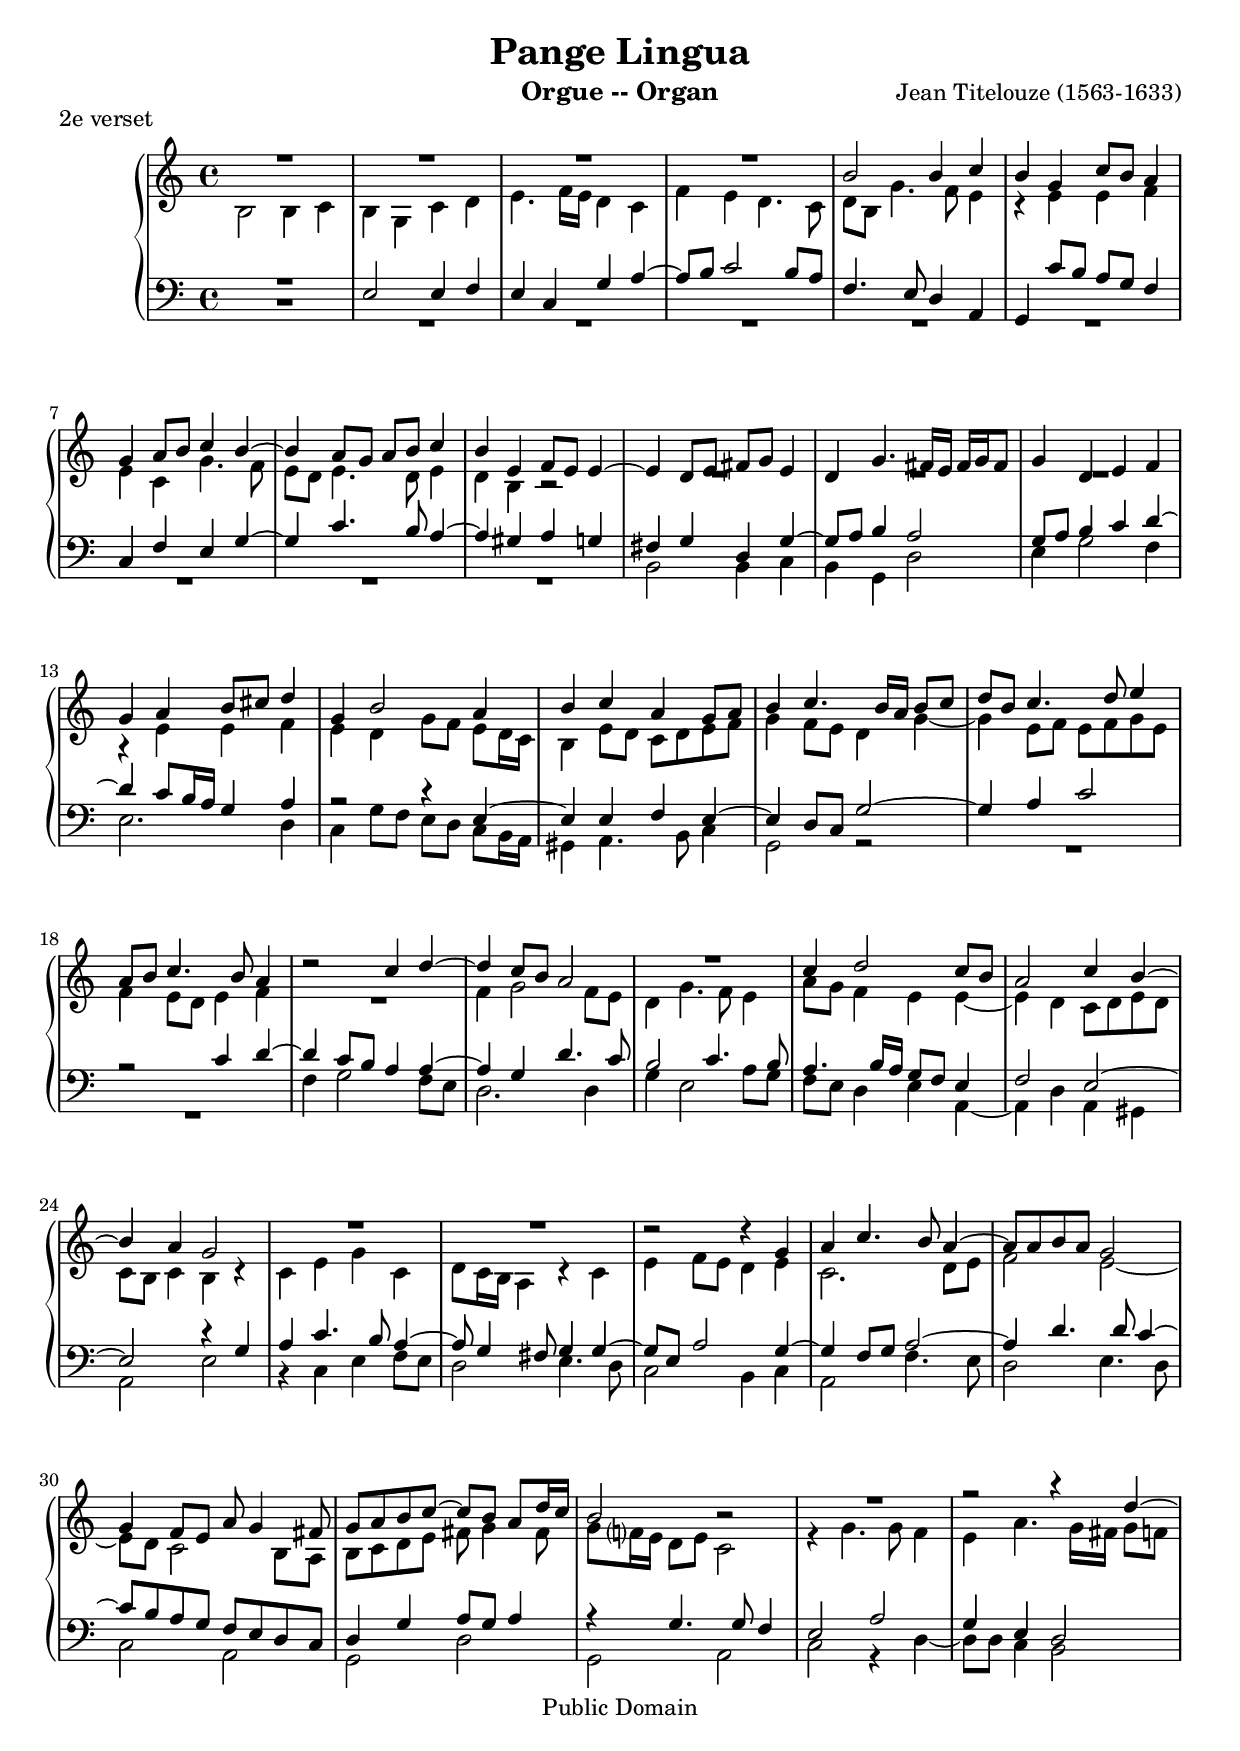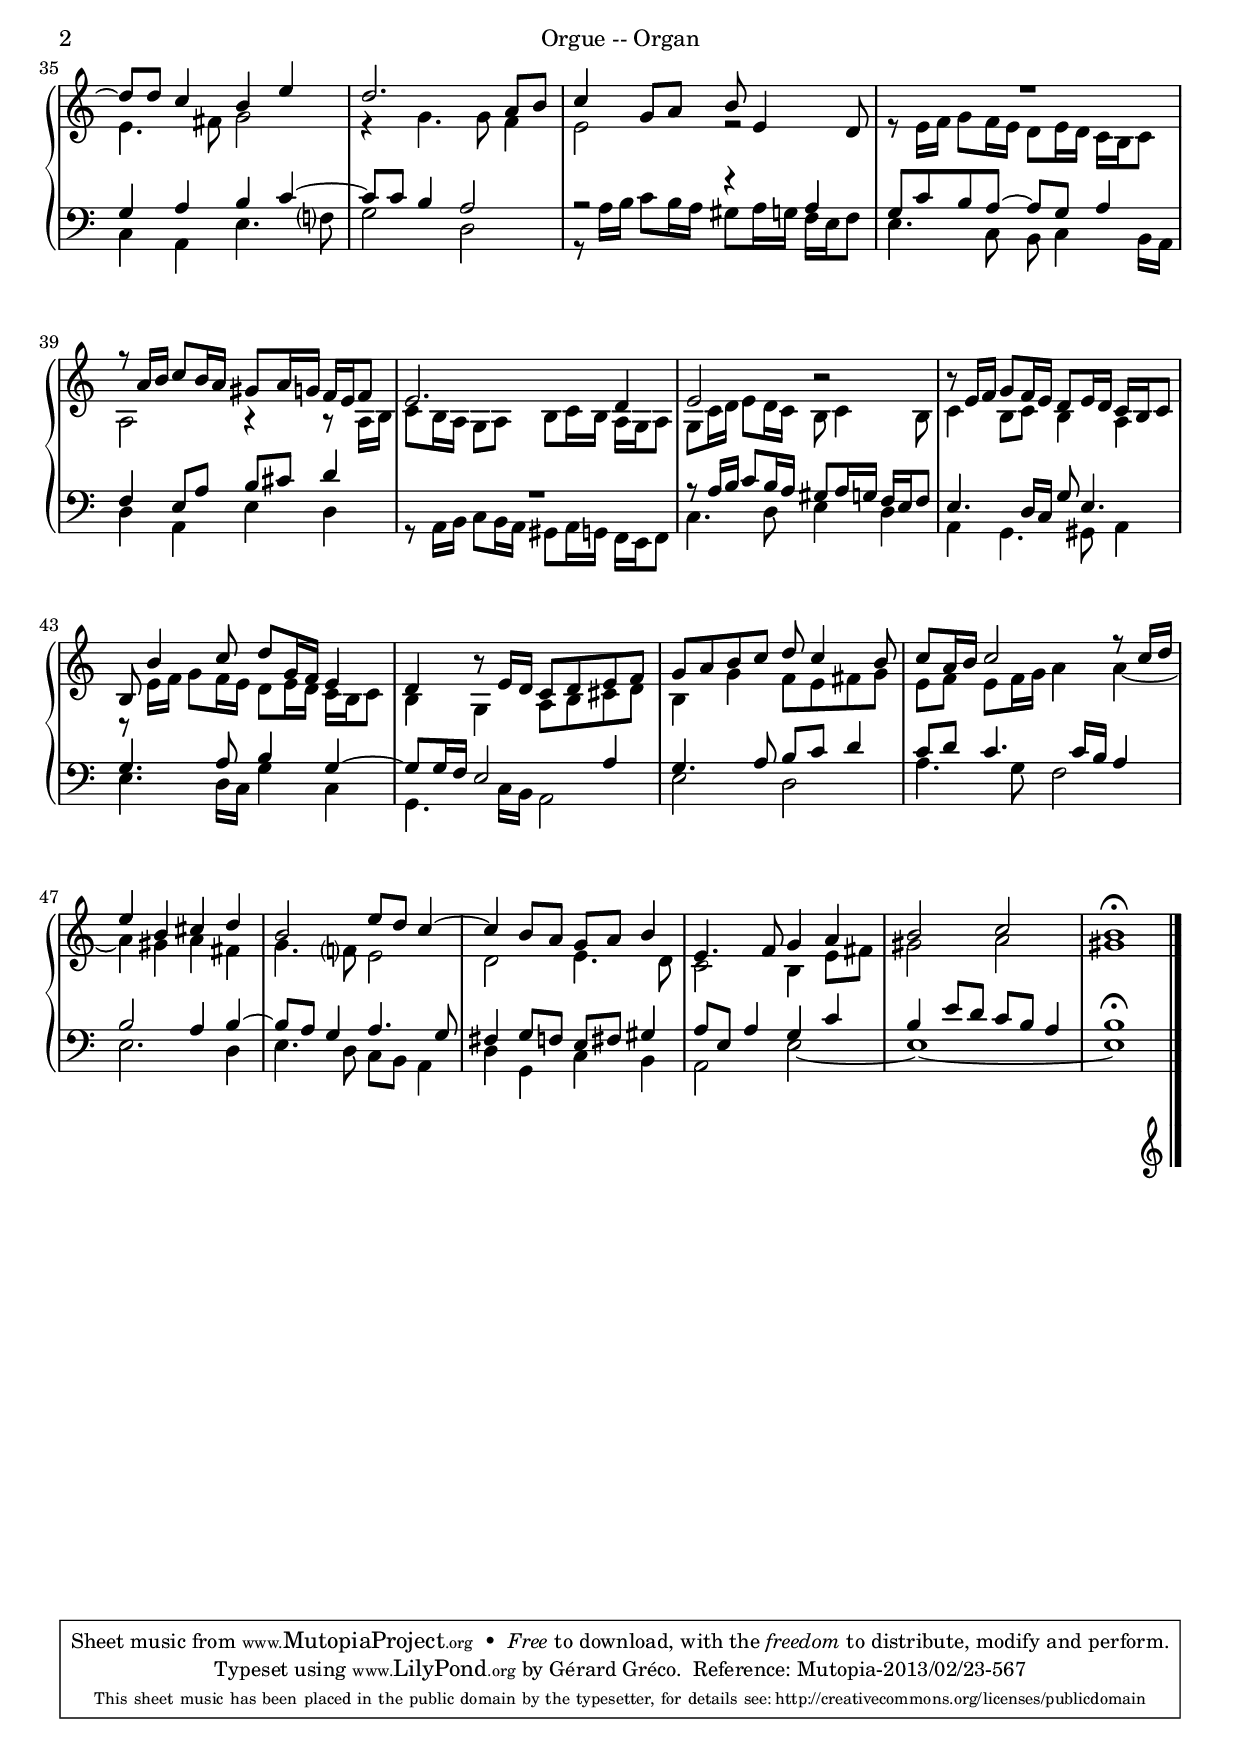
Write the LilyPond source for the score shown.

\version "2.16.1"
\include "italiano.ly"

%% Version 1.0

\header{
    title = "Pange Lingua"
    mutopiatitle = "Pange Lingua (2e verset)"
    subtitle = ""
    piece = "2e verset"
    instrument = "Orgue -- Organ"
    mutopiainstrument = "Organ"
    composer = "Jean Titelouze (1563-1633)"
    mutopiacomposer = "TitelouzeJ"
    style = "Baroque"
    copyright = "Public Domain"
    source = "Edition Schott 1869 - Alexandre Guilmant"
    opus = ""
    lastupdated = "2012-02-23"
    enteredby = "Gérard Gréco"
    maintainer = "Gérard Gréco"

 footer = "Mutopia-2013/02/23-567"
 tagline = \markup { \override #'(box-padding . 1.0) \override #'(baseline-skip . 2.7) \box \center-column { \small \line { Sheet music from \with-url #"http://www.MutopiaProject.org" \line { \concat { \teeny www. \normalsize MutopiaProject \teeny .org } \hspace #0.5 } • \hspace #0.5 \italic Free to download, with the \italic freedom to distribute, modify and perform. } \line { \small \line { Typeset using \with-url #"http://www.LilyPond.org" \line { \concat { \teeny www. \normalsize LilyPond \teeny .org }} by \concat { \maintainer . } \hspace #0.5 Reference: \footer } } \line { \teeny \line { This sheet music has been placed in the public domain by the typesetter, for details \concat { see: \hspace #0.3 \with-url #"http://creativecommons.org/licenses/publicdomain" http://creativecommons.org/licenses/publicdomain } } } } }
}

global = {
  \key do \major
  \time 4/4
}

soprano =  \relative do'' {
  R1 R1 R1 R1
  si2 si4 do4
  si4 sol4 do8 [ si8 ] la4
  sol4 la8 [ si8 ] do4 si4 ~
  si4 la8 [ sol8 ] la8 [ si8 ] do4
  si4 mi,4 fa8 [ mi8 ] mi4 ~
  mi4 re8 [ mi8 ] fad8 [ sol8 ] mi4
  re4 sol4. fad16 [ mi16 ] fad16 [ sol16 fad8 ]
  sol4 re4 mi4 fa4
  sol4 la4 si8 [ dod8 ] re4
  sol,4 si2 la4
  si4 do4 la4 sol8 [ la8 ]
  si4 do4. si16 [ la16 ] si8 [ do8 ]
  re8 [ si8 ] do4. re8 mi4
  la,8 [ si8 ] do4. si8 la4
  re2\rest do4 re4 ~
  re4 do8 [ si8 ] la2
  R1
  do4 re2 do8 [ si8 ]
  la2 do4 si4 ~
  si4 la4 sol2
  R1
  R1
  re'2\rest re4\rest sol,4
  la4 do4. si8 la4 ~
  la8 [ la8 si8 la8 ] sol2
  sol4 fa8 [ mi8 ] la8 sol4 fad8
  sol8 [ la8 si8 do8 ]~ do8 [ si8 ] la8 [ re16 do16 ]
  si2 si2\rest
  R1
  r2 r4 re4 ~
  re8 [ re8 ] do4 si4 mi4
  re2. la8 [ si8 ]
  do4 sol8 [ la8 ] si8 mi,4 re8
  R1
  r8 la'16 [ si16 ] do8 [ si16 la16 ] sold8 [ la16 sol16 ] fa16 [ mi16 fa8 ]
  mi2. re4
  mi2 si'2\rest
  si8\rest mi,16 [ fa16 ] sol8 [ fa16 mi16 ]  re8 [ mi16 re16 ] do16 [ si16 do8 ]
  si8 si'4 do8 re8 [ sol,16 fa16 ] mi4
  re4 si'8\rest mi,16 [ re16 ] do8 [ re8 mi8 fa8 ]
  sol8 [ la8 si8 do8 ] re8 do4 si8
  do8 [ la16 si16 ] do2 r8 do16 [ re16 ]
  mi4 si4 dod4 re4
  si2 mi8 [ re8 ] do4 ~
  do4 si8 [ la8 ] sol8 [ la8 ] si4
  mi,4. fa8 sol4 la4
  si2 do2
  si1^\fermata
}

alto = \relative do' {
  \stemDown \tieDown
  si2 si4 do4
  si4 sol4 do4 re4
  mi4. fa16 [ mi16 ] re4 do4
  fa4 mi4 re4. do8
  re8 [ si8 ] sol'4. fa8 mi4
  r4 mi4 mi4 fa4
  mi4 do4 sol'4. fa8
  mi8 [ re8 ] mi4. re8 mi4
  re4 si4 r2
  \override MultiMeasureRest #'staff-position = #-6 R1
  R1
  R1
  r4 mi4 mi4 fa4
  mi4 re4 sol8 [ fa8 ] mi8 [ re16 do16 ]
  si4 mi8 [ re8 ] do8 [ re8 mi8 fa8 ]
  sol4 fa8 [ mi8 ] re4 sol4 ~
  sol4 mi8 [ fa8 ] mi8 [ fa8 sol8 mi8 ]
  fa4 mi8 [ re8 ] mi4 fa4
  R1
  fa4 sol2 fa8 [ mi8 ]
  re4 sol4. fa8 mi4
  la8 [ sol8 ] fa4 mi4 mi4 ~
  mi4 re4 do8 [ re8 mi8 re8 ]
  do8 [ si8 ] do4 si4 do4\rest
  do4 mi4 sol4 do,4
  re8 [ do16 si16 ] la4 do4\rest do4
  mi4 fa8 [ mi8 ] re4 mi4
  do2. re8 [ mi8 ]
  fa2 mi2 ~
  mi8 [ re8 ] do2 si8 [ la8 ]
  si8 [ do8 re8 mi8 ] fad8 sol4 fad8
  sol8 [ fa?16 mi16 ] re8 [ mi8 ] do2
  r4 sol'4. sol8 fa4
  mi4 la4. sol16 [ fad16 ] sol8 [ fa8 ]
  mi4. fad8 sol2
  r4 sol4. sol8 fa4
  mi2 r2
  r8 mi16 [ fa16 ] sol8 [ fa16 mi16 ] re8 [ mi16 re16 ] do16 [ si16 do8 ]
  la2 r4 r8 la16 [ si16 ]
  do8 [ si16 la16 ] sol8 [ la8 ] si8 [ do16 si16 ] la16 [ sol16 la8 ]
  sol8 [ do16 re16 ] mi8 [ re16 do16 ] si8 do4 si8
  do4 si8 [ do8 ] si4 la4
  r8 mi'16 [ fa16 ] sol8 [ fa16 mi16 ] re8 [ mi16 re16 ] do16 [ si16 do8 ]
  si4 sol4 la8 [ si8 dod8 re8 ]
  si4 sol'4 fa8 [ mi8 fad8 sol8 ]
  mi8 [ fa8 ] mi8 [ fa16 sol16 ] la4 la4 ~
  la4 sold4 la4 fad4
  sol4. fa?8 mi2
  re2 mi4. re8
  do2 si4 mi8 [ fad8 ]
  sold2 la2
  sold1
}

tenor = \relative do {
  R1
  mi2 mi4 fa4
  mi4 do4 sol'4 la4 ~
  la8 [ si8 ] do2 si8 [ la8 ]
  fa4. mi8 re4 la4
  sol4 do'8 [ si8 ] la8 [ sol8 ] fa4
  do4 fa4 mi4 sol4 ~
  sol4 do4. si8 la4 ~
  la4 sold4 la4 sol4
  fad4 sol4 re4 sol4 ~
  sol8 [ la8 ] si4 la2
  sol8 [ la8 ] si4 do4 re4 ~
  re4 do8 [ si16 la16 ] sol4 la4
  r2 do4\rest mi,4 ~
  mi4 mi4 fa4 mi4 ~
  mi4 re8 [ do8 ] sol'2 ~
  sol4 la4 do2
  r2 do4 re4 ~
  re4 do8 [ si8 ] la4 la4 ~
  la4 sol4 re'4. do8
  si2 do4. si8
  la4. si16 [ la16 ] sol8 [ fa8 ] mi4
  fa2 mi2 ~
  mi2 do'4\rest sol4
  la4 do4. si8 la4 ~
  la8 sol4 fad8 sol4 sol4 ~
  sol8 [ mi8 ] la2 sol4 ~
  sol4 fa8 [ sol8 ] la2 ~
  la4 re4. re8 do4 ~
  do8 [ si8 la8 sol8 ] fa8 [ mi8 re8 do8 ]
  re4 sol4 la8 [ sol8 ] la4
  r4 sol4. sol8 fa4
  mi2 la2
  sol4 mi4 re2
  sol4 la4 si4 do4 ~
  do8 [ do8 ] si4 la2
  r2 r4 la4
  sol8 [ do8 si8 la8 ] ~ la8 [ sol8 ] la4
  fa4 mi8 [ la8 ] si8 [ dod8 ] re4
  R1
  r8 la16 [ si16 ] do8 [ si16 la16 ] sold8 [ la16 sol16 ] fa16 [ mi16 fa8 ]
  mi4. re16 [ do16 ] sol'8 mi4.
  sol4. la8 si4 sol4 ~
  sol8 [ sol16 fa16 ] mi2 la4
  sol4. la8 si8 [ do8 ] re4
  do8 [ re8 ] do4. do16 [ si16 ] la4
  si2 la4 si4 ~
  si8 [ la8 ] sol4 la4. sol8
  fad4 sol8 [ fa8 ] mi8 [ fad8 ] sold4
  la8 [ mi8 ] la4 sol4 do4
  si4 mi8 [ re8 ] do8 [ si8 ] la4
  \override Script #'padding = #1 si1^\fermata
}

basse = \relative do {
  \once \override MultiMeasureRest  #'staff-position = #-2 R1
  R1 R1 R1 R1
  R1 R1 R1 R1
  si2 si4 do4
  si4 sol4 re'2
  mi4 sol2 fa4
  mi2. re4
  do4 sol'8 [ fa8 ] mi8 [ re8 ] do8 [ si16 la16 ]
  sold4 la4. si8 do4
  sol2 r2
  R1
  R1
  fa'4 sol2 fa8 [ mi8 ]
  re2. re4
  sol4 mi2 la8 [ sol8 ]
  fa8 [ mi8 ] re4 mi4 la,4 ~
  la4 re4 la4 sold4
  la2 mi'2
  si4\rest do4 mi4 fa8 [ mi8 ]
  re2 mi4. re8
  do2 si4 do4
  la2 fa'4. mi8
  re2 mi4. re8
  do2 la2
  sol2 re'2
  sol,2 la2
  do2 r4 re4 ~
  re8 [ re8 ] do4 si2
  do4 la4 mi'4. fa?8
  sol2 re2
  r8 la'16 [ si16 ] do8 [ si16 la16 ] sold8 [ la16 sol16 ] fa16 [ mi16 fa8 ]
  mi4. do8 si8 do4 si16 [ la16 ]
  re4 la4 mi'4 re4
  r8 la16 [ si16 ] do8 [ si16 la16 ] sold8 [ la16 sol16 ] fa16 [ mi16 fa8 ]
  do'4. re8 mi4 re4
  la4 sol4. sold8 la4
  mi'4. re16 [ do16 ] sol'4 do,4
  sol4. do16 [ si16 ] la2
  mi'2 re2
  la'4. sol8 fa2
  mi2. re4
  mi4. re8 do8 [ si8 ] la4
  re4 sol,4 do4 si4
  la2 mi'2 ~
  mi1 ~
  mi1

}

\score {
  {
    \context PianoStaff <<
      \context Staff = "dessus" <<
        \global
        \clef violin
	\set Staff.midiInstrument = "alto sax"
	\context Voice = "soprano" {\voiceOne \soprano}
	\context Voice = "alto" {\voiceTwo \alto}
      >>
      \context Staff = "basse" <<
        \global
        \clef bass
	\set Staff.midiInstrument = "alto sax"
	\context Voice = "tenor" {\voiceOne \tenor}
	\context Voice = "basse" {\voiceTwo \basse}
      >>
    >>
    \bar "|."
  }
  \layout { }

  \midi {
    \tempo 4 = 112
    }
}
